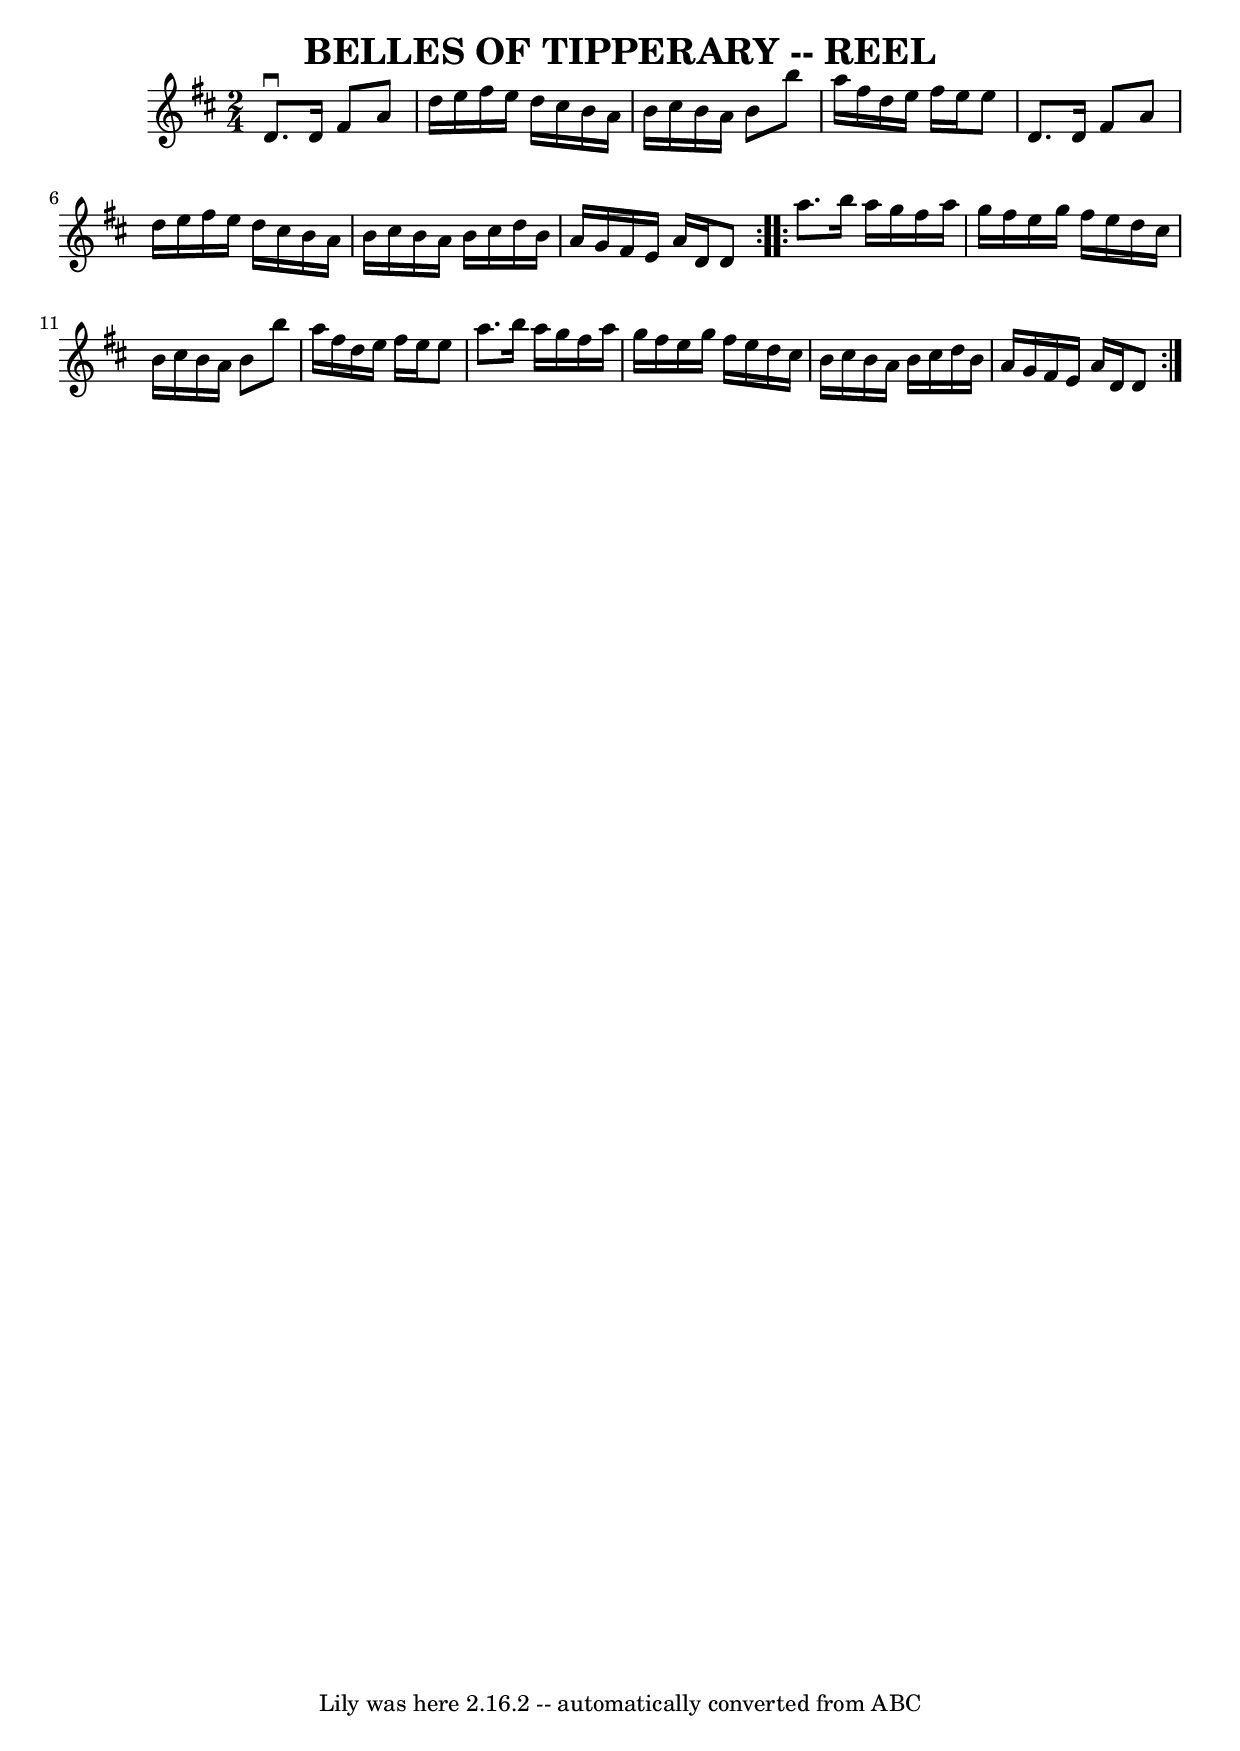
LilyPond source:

\version "2.16.2"
\include "Mammoth.ily"
\header {
  %% book = "Ryan's Mammoth Collection of Fiddle Tunes"
 crossRefNumber = "1"
 footnotes = ""
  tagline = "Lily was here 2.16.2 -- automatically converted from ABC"
  title = "BELLES OF TIPPERARY -- REEL"

}
voicedefault =  {



  \repeat volta 2 {

    \time 2/4 
    \key d \major d'8.^\downbow d'16 fis'8 a'8     |
 d''16 e''16 fis''16 e''16 d''16 cis''16 b'16 a'16      |
 b'16 cis''16 b'16 a'16 b'8 b''8    |
 a''16 fis''16 d''16 e''16 fis''16 e''16 e''8         |
 d'8. d'16 fis'8 a'8     |
 d''16 e''16 fis''16 e''16 d''16 cis''16 b'16 a'16     |
 b'16 cis''16 b'16 a'16 b'16 cis''16 d''16 b'16     |
 a'16 g'16 fis'16 e'16   
 a'16 d'16 d'8    
  }     
  \repeat volta 2 {
 a''8. b''16 a''16 g''16 fis''16 a''16     |
 g''16 fis''16 e''16 g''16 fis''16 e''16 d''16 cis''16     |
 b'16 cis''16 b'16 a'16 b'8 b''8     |
 a''16 fis''16 d''16 e''16 fis''16 e''16 e''8         |
 a''8. b''16 a''16 g''16 fis''16 a''16     |
 g''16 fis''16 e''16 g''16 fis''16 e''16 d''16 cis''16     |
 b'16 cis''16 b'16 a'16 b'16 cis''16 d''16 b'16     |
 a'16 g'16 fis'16 e'16 a'16   
 d'16 d'8    
  }   

}

\score{
  <<

    \context Staff="default"
    {
      \voicedefault 
      
    }

  >>
  \layout {
    
  }
  \midi {
  }

}
